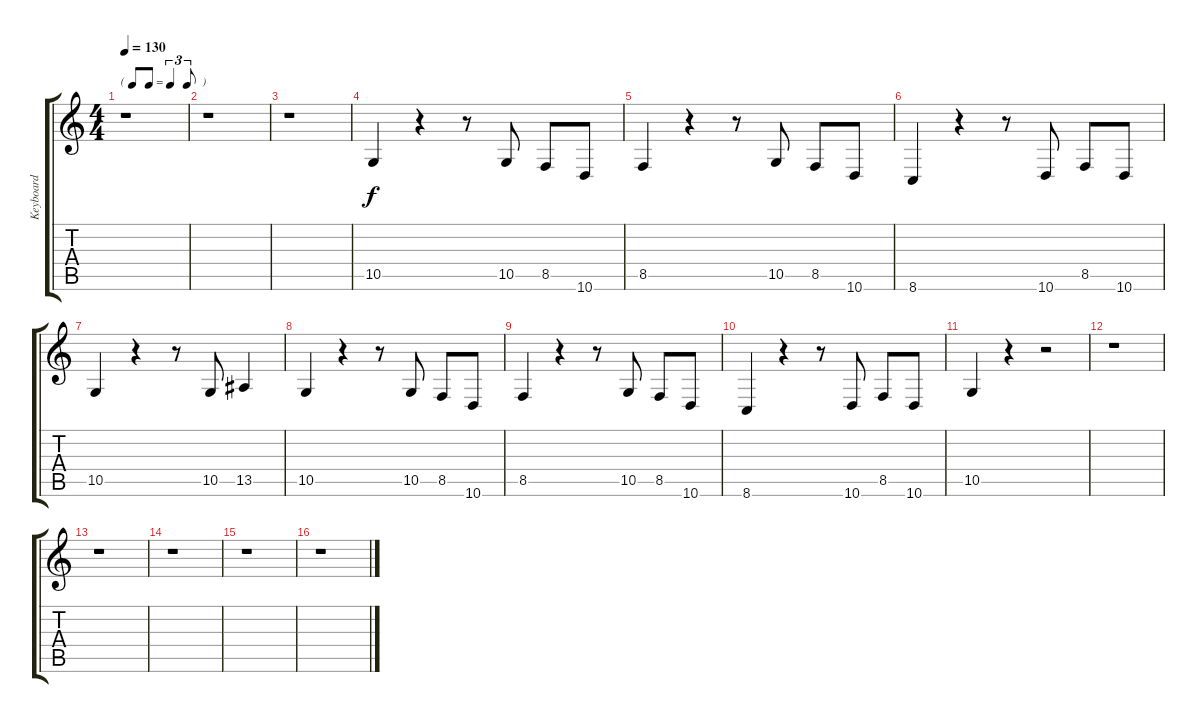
\track ("Keyboard" "Keyboard") {instrument churchorgan}
\staff {score tabs}
\tuning (E4 B3 G3 D3 A2 E2) {hide}
\ts (4 4)
\tf triplet8th
\tempo 130
\clef g2
\ks c
r.1{dy f} |
r.1 |
r.1 |
10.5.4 r.4 r.8 10.5.8 8.5.8 10.6.8 |
8.5.4 r.4 r.8 10.5.8 8.5.8 10.6.8 |
8.6.4 r.4 r.8 10.6.8 8.5.8 10.6.8 |
10.5.4 r.4 r.8 10.5.8 13.5.4 |
10.5.4 r.4 r.8 10.5.8 8.5.8 10.6.8 |
8.5.4 r.4 r.8 10.5.8 8.5.8 10.6.8 |
8.6.4 r.4 r.8 10.6.8 8.5.8 10.6.8 |
10.5.4 r.4 r.2 |
r.1 |
r.1 |
r.1 |
r.1 |
r.1
